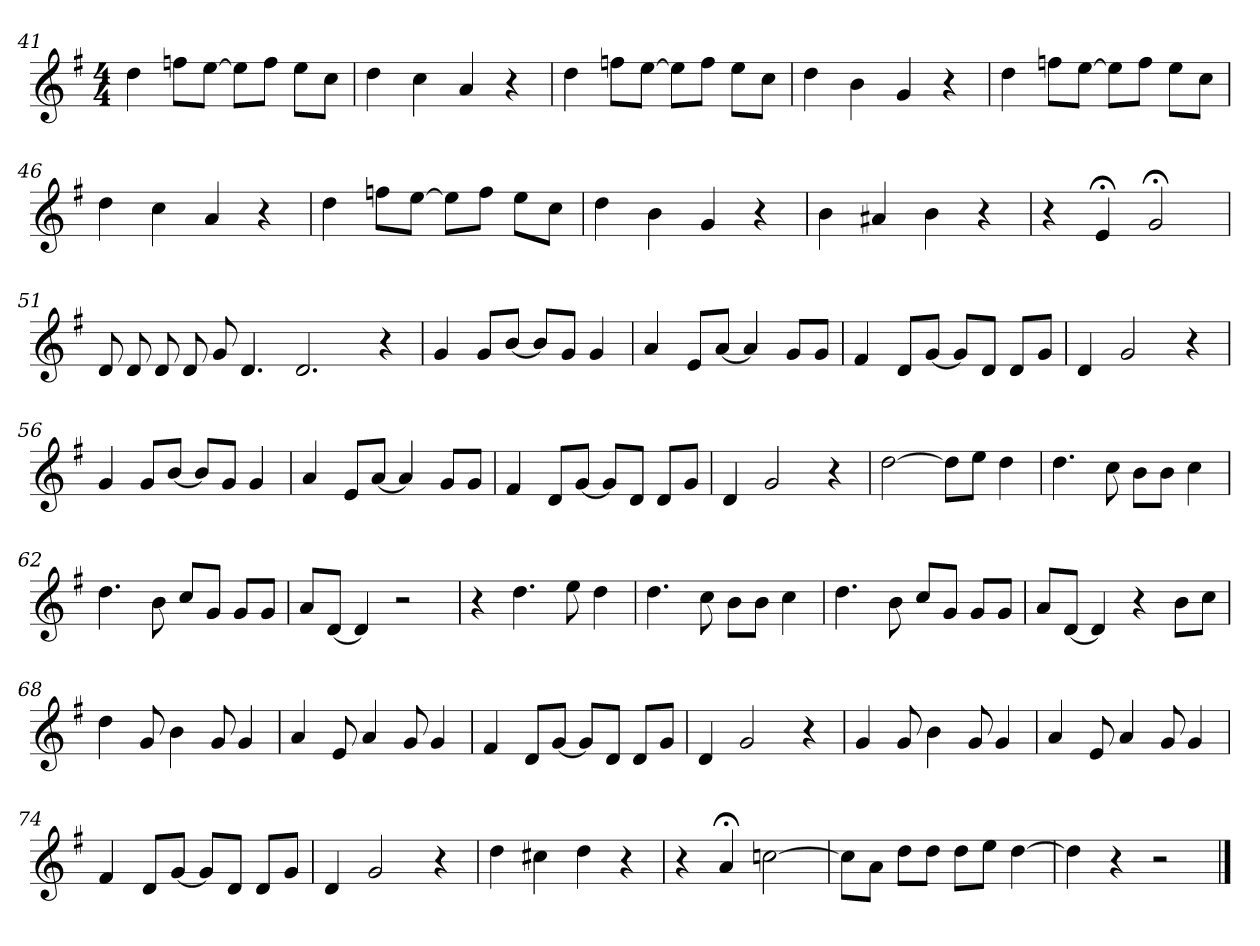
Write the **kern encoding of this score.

**kern
*part1
*staff1
*k[f#]
*M4/4
=41
4dd
8ffnL
[8eeJ
8eeL]
8ffJ
8eeL
8ccJ
=42
4dd
4cc
4a
4r
=43
4dd
8ffnL
[8eeJ
8eeL]
8ffJ
8eeL
8ccJ
=44
4dd
4b
4g
4r
=45
4dd
8ffnL
[8eeJ
8eeL]
8ffJ
8eeL
8ccJ
=46
4dd
4cc
4a
4r
=47
4dd
8ffnL
[8eeJ
8eeL]
8ffJ
8eeL
8ccJ
=48
4dd
4b
4g
4r
=49
4b
4a#X
4b
4r
=50
4r
4e;<
2g;<
=51
8d
8d
8d
8d
8g
4.d
2.d
4r
=52
4g
8gL
[8bJ
8bL]
8gJ
4g
=53
4a
8eL
[8aJ
4a]
8gL
8gJ
=54
4f#
8dL
[8gJ
8gL]
8dJ
8dL
8gJ
=55
4d
2g
4r
=56
4g
8gL
[8bJ
8bL]
8gJ
4g
=57
4a
8eL
[8aJ
4a]
8gL
8gJ
=58
4f#
8dL
[8gJ
8gL]
8dJ
8dL
8gJ
=59
4d
2g
4r
=60
[2dd
8ddL]
8eeJ
4dd
=61
4.dd
8cc
8bL
8bJ
4cc
=62
4.dd
8b
8ccL
8gJ
8gL
8gJ
=63
8aL
[8dJ
4d]
2r
=64
4r
4.dd
8ee
4dd
=65
4.dd
8cc
8bL
8bJ
4cc
=66
4.dd
8b
8ccL
8gJ
8gL
8gJ
=67
8aL
[8dJ
4d]
4r
8bL
8ccJ
=68
4dd
8g
4b
8g
4g
=69
4a
8e
4a
8g
4g
=70
4f#
8dL
[8gJ
8gL]
8dJ
8dL
8gJ
=71
4d
2g
4r
=72
4g
8g
4b
8g
4g
=73
4a
8e
4a
8g
4g
=74
4f#
8dL
[8gJ
8gL]
8dJ
8dL
8gJ
=75
4d
2g
4r
=76
4dd
4cc#X
4dd
4r
=77
4r
4a;<
[2ccn
=78
8ccL]
8aJ
8ddL
8ddJ
8ddL
8eeJ
[4dd
=79
4dd]
4r
2r
==
*-
